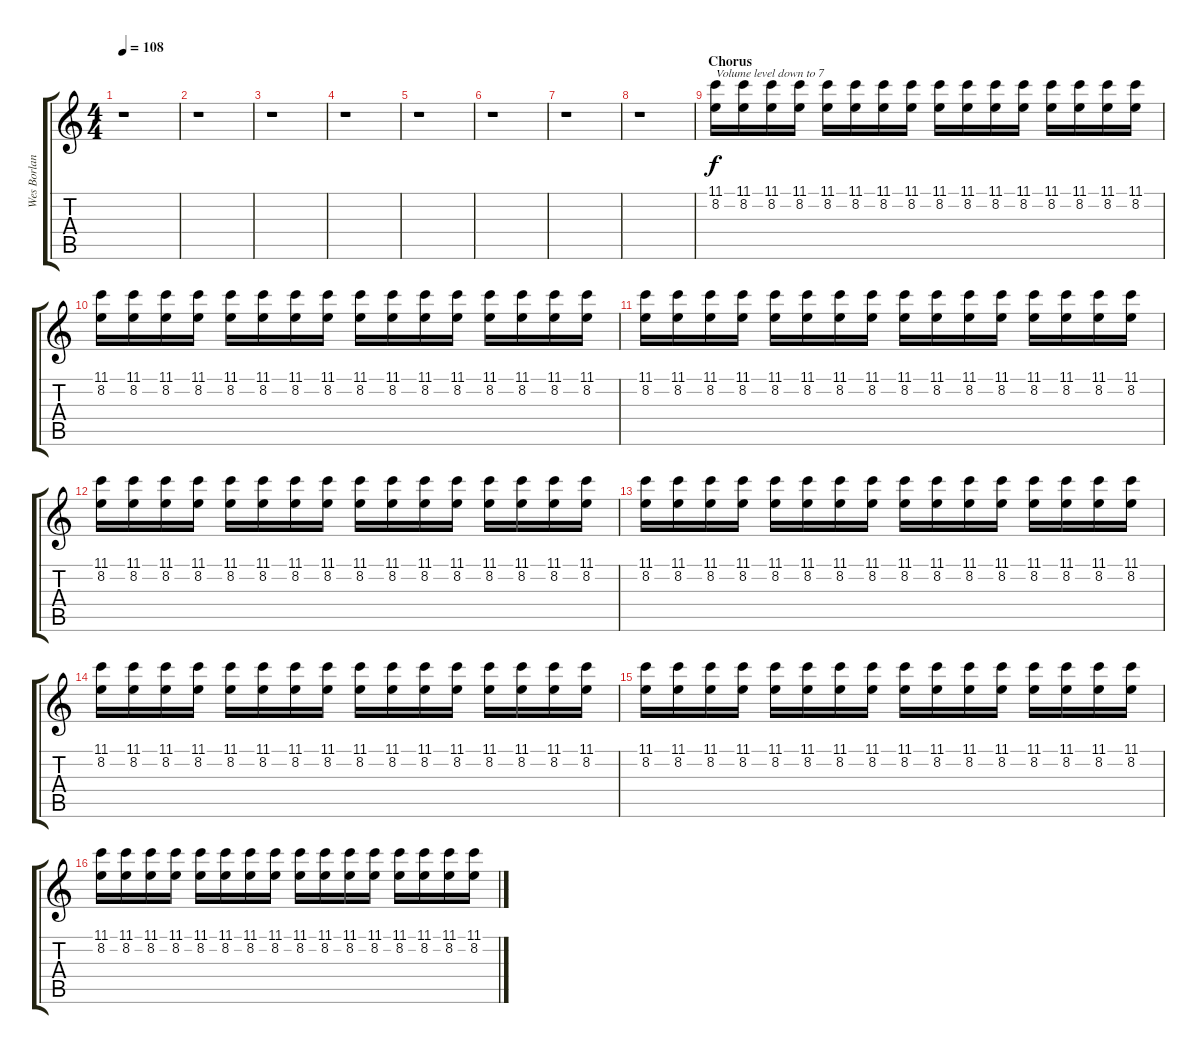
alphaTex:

\track ("Wes Borland - OverDub" "Wes Borlan") {instrument overdrivenguitar}
\staff {score tabs}
\tuning (Db4 Ab3 E3 B2 Gb2 Db2) {hide}
\ts (4 4)
\tempo 108
\clef g2
\ks c
r.1{dy f} |
r.1 |
r.1 |
r.1 |
r.1 |
r.1 |
r.1 |
r.1 |
\section ("" "Chorus")
(11.1 8.2).16{txt "Volume level down to 7" volume 7} (11.1 8.2).16 (11.1 8.2).16 (11.1 8.2).16 (11.1 8.2).16 (11.1 8.2).16 (11.1 8.2).16 (11.1 8.2).16 (11.1 8.2).16 (11.1 8.2).16 (11.1 8.2).16 (11.1 8.2).16 (11.1 8.2).16 (11.1 8.2).16 (11.1 8.2).16 (11.1 8.2).16 |
(11.1 8.2).16 (11.1 8.2).16 (11.1 8.2).16 (11.1 8.2).16 (11.1 8.2).16 (11.1 8.2).16 (11.1 8.2).16 (11.1 8.2).16 (11.1 8.2).16 (11.1 8.2).16 (11.1 8.2).16 (11.1 8.2).16 (11.1 8.2).16 (11.1 8.2).16 (11.1 8.2).16 (11.1 8.2).16 |
(11.1 8.2).16 (11.1 8.2).16 (11.1 8.2).16 (11.1 8.2).16 (11.1 8.2).16 (11.1 8.2).16 (11.1 8.2).16 (11.1 8.2).16 (11.1 8.2).16 (11.1 8.2).16 (11.1 8.2).16 (11.1 8.2).16 (11.1 8.2).16 (11.1 8.2).16 (11.1 8.2).16 (11.1 8.2).16 |
(11.1 8.2).16 (11.1 8.2).16 (11.1 8.2).16 (11.1 8.2).16 (11.1 8.2).16 (11.1 8.2).16 (11.1 8.2).16 (11.1 8.2).16 (11.1 8.2).16 (11.1 8.2).16 (11.1 8.2).16 (11.1 8.2).16 (11.1 8.2).16 (11.1 8.2).16 (11.1 8.2).16 (11.1 8.2).16 |
(11.1 8.2).16 (11.1 8.2).16 (11.1 8.2).16 (11.1 8.2).16 (11.1 8.2).16 (11.1 8.2).16 (11.1 8.2).16 (11.1 8.2).16 (11.1 8.2).16 (11.1 8.2).16 (11.1 8.2).16 (11.1 8.2).16 (11.1 8.2).16 (11.1 8.2).16 (11.1 8.2).16 (11.1 8.2).16 |
(11.1 8.2).16 (11.1 8.2).16 (11.1 8.2).16 (11.1 8.2).16 (11.1 8.2).16 (11.1 8.2).16 (11.1 8.2).16 (11.1 8.2).16 (11.1 8.2).16 (11.1 8.2).16 (11.1 8.2).16 (11.1 8.2).16 (11.1 8.2).16 (11.1 8.2).16 (11.1 8.2).16 (11.1 8.2).16 |
(11.1 8.2).16 (11.1 8.2).16 (11.1 8.2).16 (11.1 8.2).16 (11.1 8.2).16 (11.1 8.2).16 (11.1 8.2).16 (11.1 8.2).16 (11.1 8.2).16 (11.1 8.2).16 (11.1 8.2).16 (11.1 8.2).16 (11.1 8.2).16 (11.1 8.2).16 (11.1 8.2).16 (11.1 8.2).16 |
(11.1 8.2).16 (11.1 8.2).16 (11.1 8.2).16 (11.1 8.2).16 (11.1 8.2).16 (11.1 8.2).16 (11.1 8.2).16 (11.1 8.2).16 (11.1 8.2).16 (11.1 8.2).16 (11.1 8.2).16 (11.1 8.2).16 (11.1 8.2).16 (11.1 8.2).16 (11.1 8.2).16 (11.1 8.2).16
